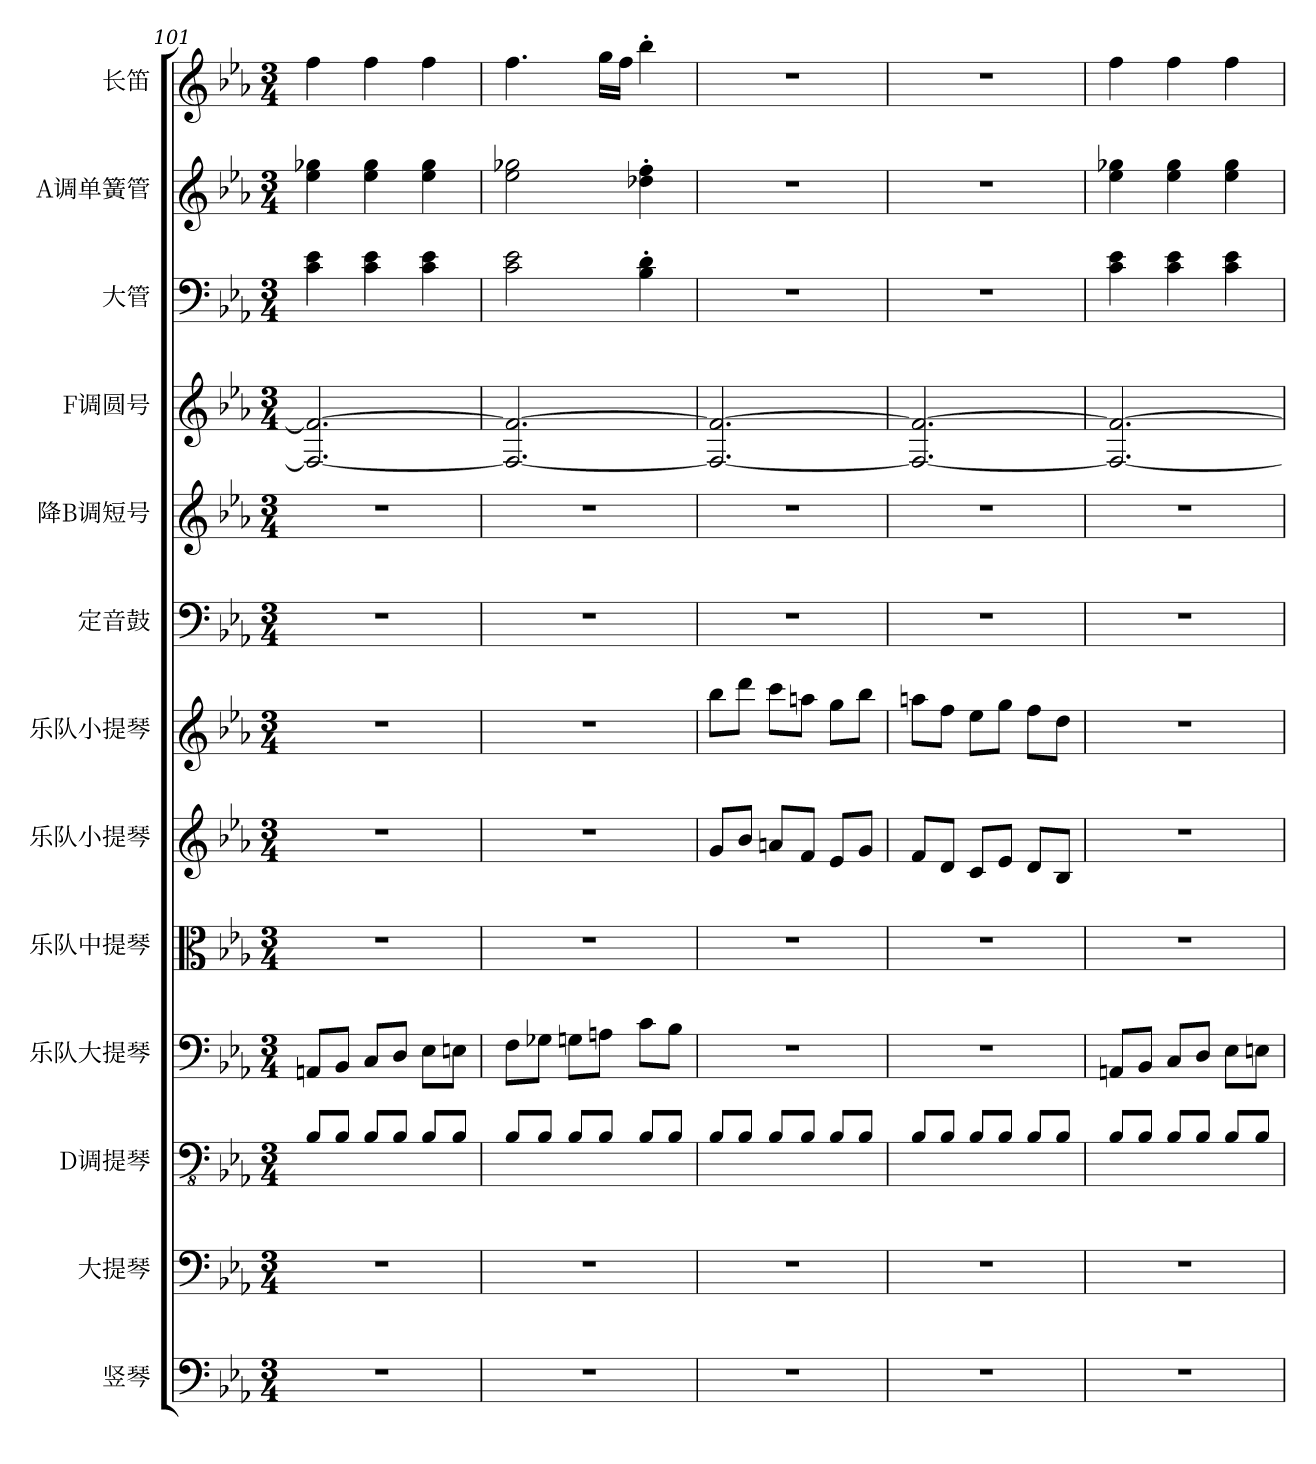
**kern	**kern	**kern	**kern	**kern	**kern	**kern	**kern	**kern	**kern	**kern	**kern	**kern
*part13	*part12	*part11	*part10	*part9	*part8	*part7	*part6	*part5	*part4	*part3	*part2	*part1
*staff13	*staff12	*staff11	*staff10	*staff9	*staff8	*staff7	*staff6	*staff5	*staff4	*staff3	*staff2	*staff1
*I"竖琴	*I"大提琴	*I"D调提琴	*I"乐队大提琴	*I"乐队中提琴	*I"乐队小提琴	*I"乐队小提琴	*I"定音鼓	*I"降B调短号	*I"F调圆号	*I"大管	*I"A调单簧管	*I"长笛
!!LO:PB:g=z
*clefF4	*clefF4	*clefFv4	*clefF4	*clefC3	*clefG2	*clefG2	*clefF4	*clefG2	*clefG2	*clefF4	*clefG2	*clefG2
*	*	*ITrd7c12	*	*	*	*	*	*ITrd1c2	*ITrd4c7	*	*ITrd2c3	*
*k[b-e-a-]	*k[b-e-a-]	*k[b-e-a-]	*k[b-e-a-]	*k[b-e-a-]	*k[b-e-a-]	*k[b-e-a-]	*k[b-e-a-]	*k[b-e-a-d-g-]	*k[b-e-a-d-]	*k[b-e-a-]	*k[]	*k[b-e-a-]
*M3/4	*M3/4	*M3/4	*M3/4	*M3/4	*M3/4	*M3/4	*M3/4	*M3/4	*M3/4	*M3/4	*M3/4	*M3/4
=101	=101	=101	=101	=101	=101	=101	=101	=101	=101	=101	=101	=101
2.r	2.r	8BBB-/L	8AAn/L	2.r	2.r	2.r	2.r	2.r	2.BB-/_ 2.B-/_	4c\ 4e-\	4cc\ 4ee-X\	4ff\
.	.	8BBB-/J	8BB-/J	.	.	.	.	.	.	.	.	.
.	.	8BBB-/L	8C/L	.	.	.	.	.	.	4c\ 4e-\	4cc\ 4ee-\	4ff\
.	.	8BBB-/J	8D/J	.	.	.	.	.	.	.	.	.
.	.	8BBB-/L	8E-\L	.	.	.	.	.	.	4c\ 4e-\	4cc\ 4ee-\	4ff\
.	.	8BBB-/J	8En\J	.	.	.	.	.	.	.	.	.
=102	=102	=102	=102	=102	=102	=102	=102	=102	=102	=102	=102	=102
2.r	2.r	8BBB-/L	8F\L	2.r	2.r	2.r	2.r	2.r	2.BB-/_ 2.B-/_	2c\ 2e-\	2cc\ 2ee-X\	4.ff\
.	.	8BBB-/J	8G-X\J	.	.	.	.	.	.	.	.	.
.	.	8BBB-/L	8Gn\L	.	.	.	.	.	.	.	.	.
.	.	8BBB-/J	8An\J	.	.	.	.	.	.	.	.	16gg\LL
.	.	.	.	.	.	.	.	.	.	.	.	16ff\JJ
.	.	8BBB-/L	8c\L	.	.	.	.	.	.	4B-\' 4d\'	4b-X\' 4dd\'	4bb-'\
.	.	8BBB-/J	8B-\J	.	.	.	.	.	.	.	.	.
=103	=103	=103	=103	=103	=103	=103	=103	=103	=103	=103	=103	=103
2.r	2.r	8BBB-/L	2.r	2.r	8g/L	8bb-\L	2.r	2.r	2.BB-/_ 2.B-/_	2.r	2.r	2.r
.	.	8BBB-/J	.	.	8b-/J	8ddd\J	.	.	.	.	.	.
.	.	8BBB-/L	.	.	8an/L	8ccc\L	.	.	.	.	.	.
.	.	8BBB-/J	.	.	8f/J	8aan\J	.	.	.	.	.	.
.	.	8BBB-/L	.	.	8e-/L	8gg\L	.	.	.	.	.	.
.	.	8BBB-/J	.	.	8g/J	8bb-\J	.	.	.	.	.	.
=104	=104	=104	=104	=104	=104	=104	=104	=104	=104	=104	=104	=104
2.r	2.r	8BBB-/L	2.r	2.r	8f/L	8aan\L	2.r	2.r	2.BB-/_ 2.B-/_	2.r	2.r	2.r
.	.	8BBB-/J	.	.	8d/J	8ff\J	.	.	.	.	.	.
.	.	8BBB-/L	.	.	8c/L	8ee-\L	.	.	.	.	.	.
.	.	8BBB-/J	.	.	8e-/J	8gg\J	.	.	.	.	.	.
.	.	8BBB-/L	.	.	8d/L	8ff\L	.	.	.	.	.	.
.	.	8BBB-/J	.	.	8B-/J	8dd\J	.	.	.	.	.	.
=105	=105	=105	=105	=105	=105	=105	=105	=105	=105	=105	=105	=105
2.r	2.r	8BBB-/L	8AAn/L	2.r	2.r	2.r	2.r	2.r	2.BB-/_ 2.B-/_	4c\ 4e-\	4cc\ 4ee-X\	4ff\
.	.	8BBB-/J	8BB-/J	.	.	.	.	.	.	.	.	.
.	.	8BBB-/L	8C/L	.	.	.	.	.	.	4c\ 4e-\	4cc\ 4ee-\	4ff\
.	.	8BBB-/J	8D/J	.	.	.	.	.	.	.	.	.
.	.	8BBB-/L	8E-\L	.	.	.	.	.	.	4c\ 4e-\	4cc\ 4ee-\	4ff\
.	.	8BBB-/J	8En\J	.	.	.	.	.	.	.	.	.
=	=	=	=	=	=	=	=	=	=	=	=	=
*-	*-	*-	*-	*-	*-	*-	*-	*-	*-	*-	*-	*-
